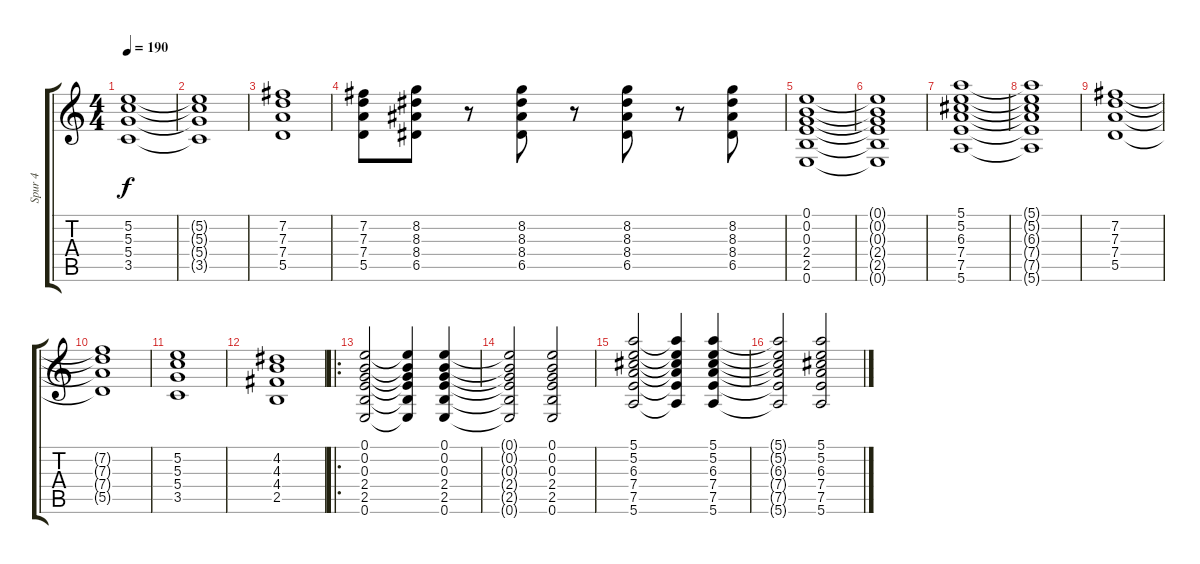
\track ("Spur 4" "Spur 4") {instrument distortionguitar}
\staff {score tabs}
\tuning (E4 B3 G3 D3 A2 E2) {hide}
\ts (4 4)
\tempo 190
\clef g2
\ks c
(5.2 5.3 5.4 3.5).1{dy f} |
(5.2{t} 5.3{t} 5.4{t} 3.5{t}).1 |
(7.2 7.3 7.4 5.5).1 |
(7.2 7.3 7.4 5.5).8 (8.2 8.3 8.4 6.5).8 r.8 (8.2 8.3 8.4 6.5).8 r.8 (8.2 8.3 8.4 6.5).8 r.8 (8.2 8.3 8.4 6.5).8 |
(0.1 0.2 0.3 2.4 2.5 0.6).1 |
(0.1{t} 0.2{t} 0.3{t} 2.4{t} 2.5{t} 0.6{t}).1 |
(5.1 5.2 6.3 7.4 7.5 5.6).1 |
(5.1{t} 5.2{t} 6.3{t} 7.4{t} 7.5{t} 5.6{t}).1 |
(7.2 7.3 7.4 5.5).1 |
(7.2{t} 7.3{t} 7.4{t} 5.5{t}).1 |
(5.2 5.3 5.4 3.5).1 |
(4.2 4.3 4.4 2.5).1 |
\ro
(0.1 0.2 0.3 2.4 2.5 0.6).2 (0.1{t} 0.2{t} 0.3{t} 2.4{t} 2.5{t} 0.6{t}).4 (0.1 0.2 0.3 2.4 2.5 0.6).4 |
(0.1{t} 0.2{t} 0.3{t} 2.4{t} 2.5{t} 0.6{t}).2 (0.1 0.2 0.3 2.4 2.5 0.6).2 |
(5.1 5.2 6.3 7.4 7.5 5.6).2 (5.1{t} 5.2{t} 6.3{t} 7.4{t} 7.5{t} 5.6{t}).4 (5.1 5.2 6.3 7.4 7.5 5.6).4 |
(5.1{t} 5.2{t} 6.3{t} 7.4{t} 7.5{t} 5.6{t}).2 (5.1 5.2 6.3 7.4 7.5 5.6).2
